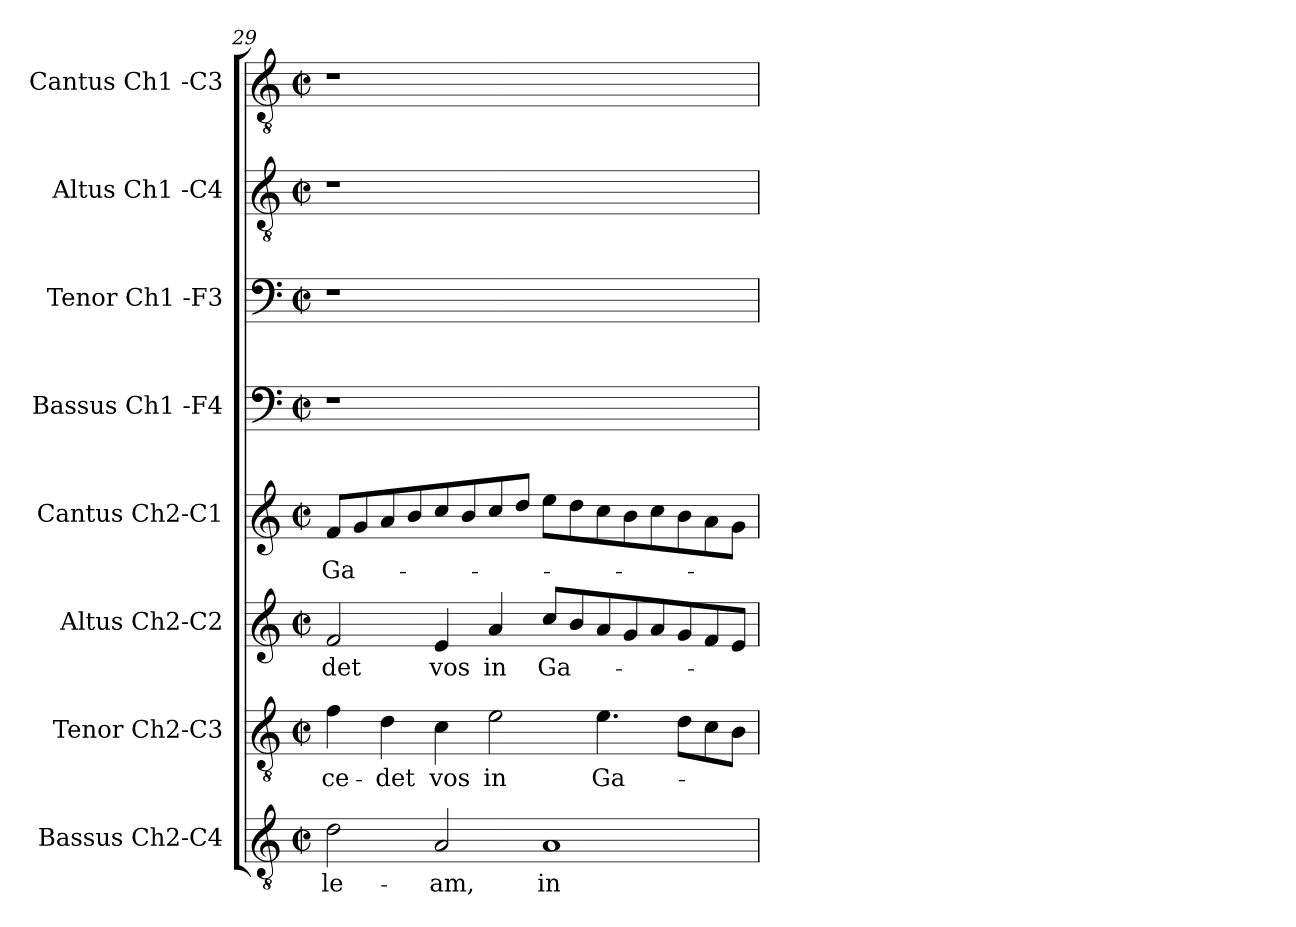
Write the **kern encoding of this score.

**kern	**text	**kern	**text	**kern	**text	**kern	**text	**kern	**kern	**kern	**kern
*part8	*part8	*part7	*part7	*part6	*part6	*part5	*part5	*part4	*part3	*part2	*part1
*staff8	*staff8	*staff7	*staff7	*staff6	*staff6	*staff5	*staff5	*staff4	*staff3	*staff2	*staff1
*I"Bassus Ch2-C4	*	*I"Tenor Ch2-C3	*	*I"Altus Ch2-C2	*	*I"Cantus Ch2-C1	*	*I"Bassus Ch1 -F4	*I"Tenor Ch1 -F3	*I"Altus Ch1 -C4	*I"Cantus Ch1 -C3
*I'B2	*	*I'T2	*	*I'A2	*	*I'C2	*	*I'B1	*I'T1	*I'A1	*I'C1
!!LO:LB:g=z
*clefGv2	*	*clefGv2	*	*clefG2	*	*clefG2	*	*clefF4	*clefF4	*clefGv2	*clefGv2
*k[]	*	*k[]	*	*k[]	*	*k[]	*	*k[]	*k[]	*k[]	*k[]
*M2/2	*	*M2/2	*	*M2/2	*	*M2/2	*	*M2/2	*M2/2	*M2/2	*M2/2
*met(c|)	*	*met(c|)	*	*met(c|)	*	*met(c|)	*	*met(c|)	*met(c|)	*met(c|)	*met(c|)
=29	=29	=29	=29	=29	=29	=29	=29	=29	=29	=29	=29
!	!LO:LY:b	!	!LO:LY:b	!	!LO:LY:b	!	!LO:LY:b	!	!	!	!
2d\	-le-	4f\	-ce-	2f/	-det	8f/L	Ga-	1r	1r	1r	1r
.	.	.	.	.	.	8g/	.	.	.	.	.
!	!	!	!LO:LY:b	!	!	!	!	!	!	!	!
.	.	4d\	-det	.	.	8a/	.	.	.	.	.
.	.	.	.	.	.	8b/	.	.	.	.	.
!	!LO:LY:b	!	!LO:LY:b	!	!LO:LY:b	!	!	!	!	!	!
2A/	-am,	4c\	vos	4e/	vos	8cc/	.	.	.	.	.
.	.	.	.	.	.	8b/	.	.	.	.	.
!	!	!	!LO:LY:b	!	!LO:LY:b	!	!	!	!	!	!
.	.	2e\	in	4a/	in	8cc/	.	.	.	.	.
.	.	.	.	.	.	8dd/J	.	.	.	.	.
!	!LO:LY:b	!	!	!	!LO:LY:b	!	!	!	!	!	!
1A	in	.	.	8cc/L	Ga-	8ee\L	.	1ryy	1ryy	1ryy	1ryy
.	.	.	.	8b/	.	8dd\	.	.	.	.	.
!	!	!	!LO:LY:b	!	!	!	!	!	!	!	!
.	.	4.e\	Ga-	8a/	.	8cc\	.	.	.	.	.
.	.	.	.	8g/	.	8b\	.	.	.	.	.
.	.	.	.	8a/	.	8cc\	.	.	.	.	.
.	.	8d\L	.	8g/	.	8b\	.	.	.	.	.
.	.	8c\	.	8f/	.	8a\	.	.	.	.	.
.	.	8B\J	.	8e/J	.	8g\J	.	.	.	.	.
=	=	=	=	=	=	=	=	=	=	=	=
*-	*-	*-	*-	*-	*-	*-	*-	*-	*-	*-	*-
